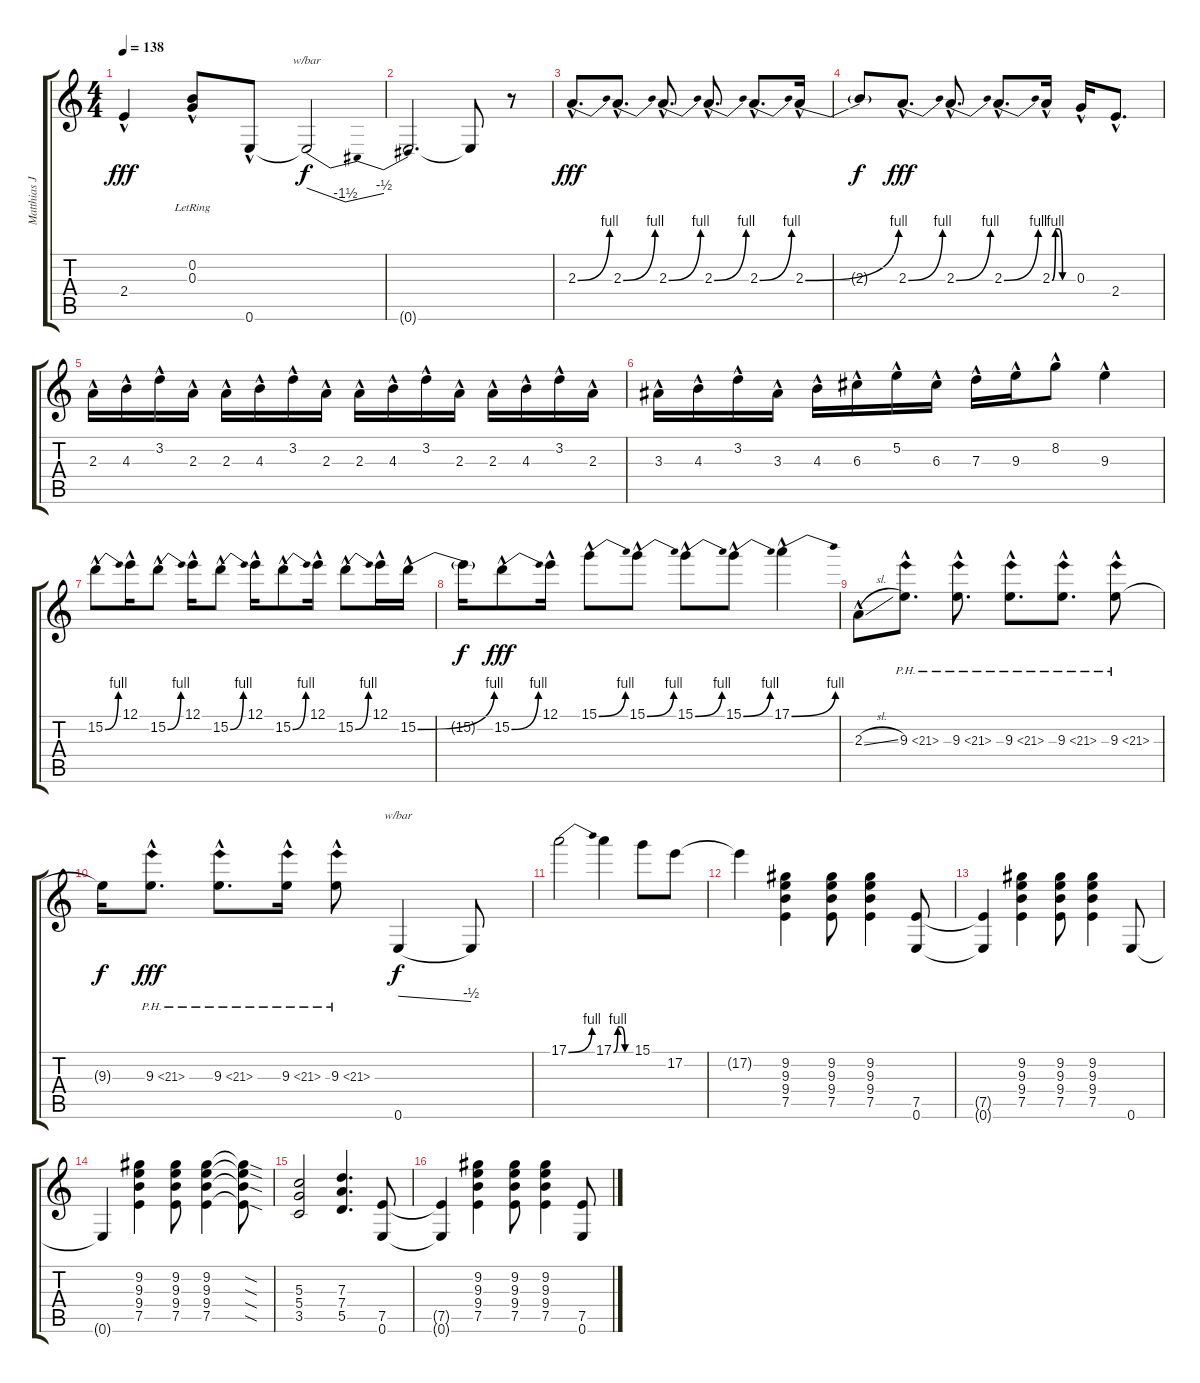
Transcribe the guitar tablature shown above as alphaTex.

\track ("Matthias Jabs Guitar" "Matthias J") {instrument distortionguitar}
\staff {score tabs}
\tuning (E4 B3 G3 D3 A2 E2) {hide}
\ts (4 4)
\tempo 138
\clef g2
\ks c
2.4{hac}.4{dy fff} (0.2{hac} 0.3{hac lr}).8 0.6{hac}.8 0.6{t}.2{tbe (dip default 0 0 50 -6 60 -2) dy f} |
0.6{t}.2{d} 0.6{t}.8 r.8 |
2.3{be (bend 0 0 60 4) hac}.8{d dy fff} 2.3{be (bend 0 0 60 4) hac}.8{d} 2.3{be (bend 0 0 60 4) hac}.8{d} 2.3{be (bend 0 0 60 4) hac}.8{d} 2.3{be (bend 0 0 60 4) hac}.8{d} 2.3{be (bend 0 0 60 4) hac}.16 |
2.3{t}.8{dy f} 2.3{be (bend 0 0 60 4) hac}.8{d dy fff} 2.3{be (bend 0 0 60 4) hac}.8{d} 2.3{be (bend 0 0 60 4) hac}.8{d} 2.3{be (custom 0 0 10 4 20 4 30 0 60 0) hac}.16 0.3{hac}.16 2.4{hac}.8{d} |
2.3{hac}.16 4.3{hac}.16 3.2{hac}.16 2.3{hac}.16 2.3{hac}.16 4.3{hac}.16 3.2{hac}.16 2.3{hac}.16 2.3{hac}.16 4.3{hac}.16 3.2{hac}.16 2.3{hac}.16 2.3{hac}.16 4.3{hac}.16 3.2{hac}.16 2.3{hac}.16 |
3.3{hac}.16 4.3{hac}.16 3.2{hac}.16 3.3{hac}.16 4.3{hac}.16 6.3{hac}.16 5.2{hac}.16 6.3{hac}.16 7.3{hac}.16 9.3{hac}.16 8.2{hac}.8 9.3{hac}.4 |
15.2{be (bend 0 0 60 4) hac}.8 12.1{hac}.16 15.2{be (bend 0 0 60 4) hac}.8 12.1{hac}.16 15.2{be (bend 0 0 60 4) hac}.8 12.1{hac}.16 15.2{be (bend 0 0 60 4) hac}.8 12.1{hac}.16 15.2{be (bend 0 0 60 4) hac}.8 12.1{hac}.16 15.2{be (bend 0 0 60 4) hac}.16 |
15.2{t}.16{dy f} 15.2{be (bend 0 0 60 4) hac}.8{dy fff} 12.1{hac}.16 15.1{be (bend 0 0 60 4) hac}.8 15.1{be (bend 0 0 60 4) hac}.8 15.1{be (bend 0 0 60 4) hac}.8 15.1{be (bend 0 0 60 4) hac}.8 17.1{be (bend 0 0 60 4) hac}.4 |
2.3{sl hac}.8 9.3{ph 12 hac}.8{d} 9.3{ph 12 hac}.8{d} 9.3{ph 12 hac}.8{d} 9.3{ph 12 hac}.8{d} 9.3{ph 12 hac}.8 |
9.3{t}.16{dy f} 9.3{ph 12 hac}.8{d dy fff} 9.3{ph 12 hac}.8{d} 9.3{ph 12 hac}.16 9.3{ph 12 hac}.8 0.6.4{tbe (dive default 0 0 60 -2) dy f} 0.6{t}.8 |
17.1{be (bend 0 0 60 4)}.2 17.1{be (custom 0 0 15 4 25 4 40 0 60 0)}.4 15.1.8 17.2.8 |
17.2{t}.4 (9.2 9.3 9.4 7.5).4{volume 13} (9.2 9.3 9.4 7.5).8 (9.2 9.3 9.4 7.5).4 (7.5 0.6).8 |
(7.5{t} 0.6{t}).4 (9.2 9.3 9.4 7.5).4 (9.2 9.3 9.4 7.5).8 (9.2 9.3 9.4 7.5).4 0.6.8 |
0.6{t}.4 (9.2 9.3 9.4 7.5).4 (9.2 9.3 9.4 7.5).8 (9.2 9.3 9.4 7.5).4 (9.2{sod t} 9.3{sod t} 9.4{sod t} 7.5{sod t}).8 |
(5.3 5.4 3.5).2 (7.3 7.4 5.5).4{d} (7.5 0.6).8 |
(7.5{t} 0.6{t}).4 (9.2 9.3 9.4 7.5).4 (9.2 9.3 9.4 7.5).8 (9.2 9.3 9.4 7.5).4 (7.5 0.6).8
